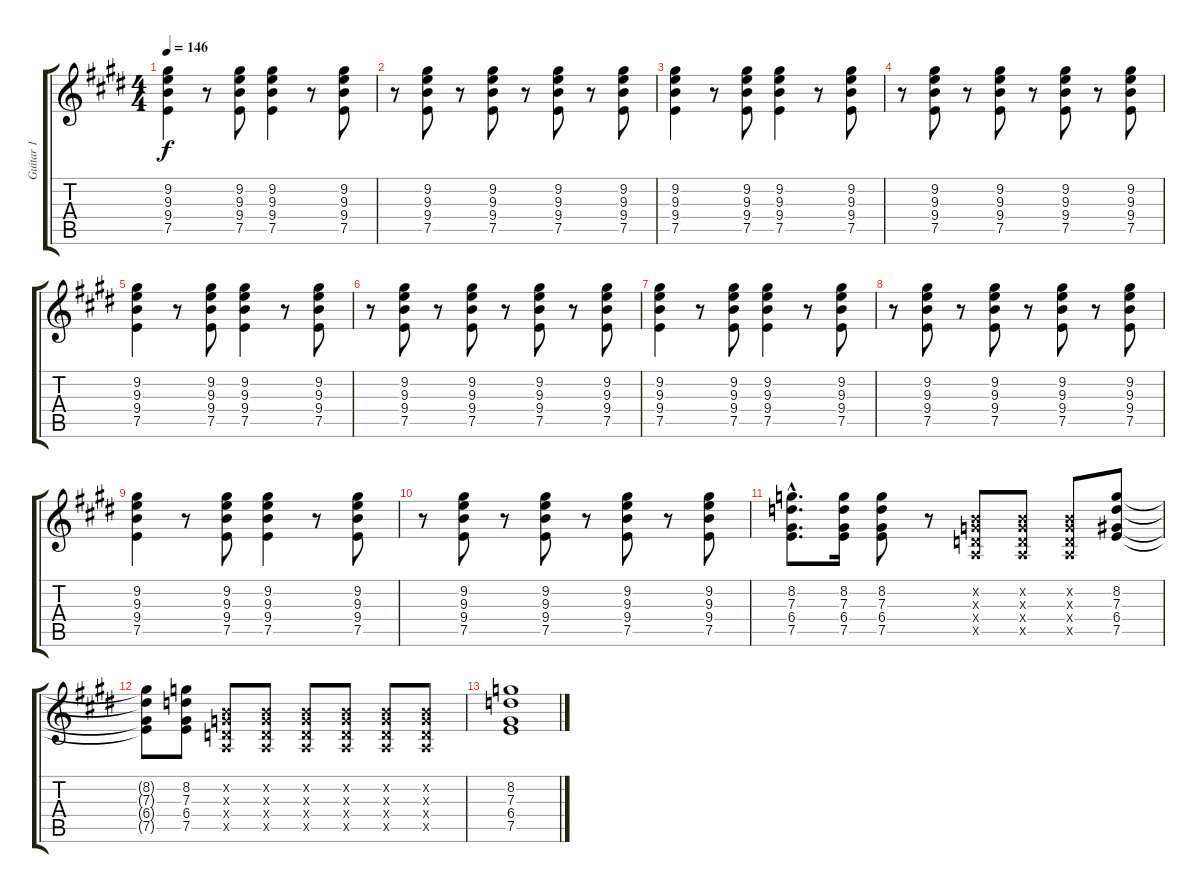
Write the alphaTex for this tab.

\track ("Guitar 1" "Guitar 1") {instrument distortionguitar}
\staff {score tabs}
\tuning (E4 B3 G3 D3 A2 E2) {hide}
\ts (4 4)
\tempo 146
\clef g2
\ks e
(9.2 9.3 9.4 7.5).4{dy f} r.8 (9.2 9.3 9.4 7.5).8 (9.2 9.3 9.4 7.5).4 r.8 (9.2 9.3 9.4 7.5).8 |
r.8 (9.2 9.3 9.4 7.5).8 r.8 (9.2 9.3 9.4 7.5).8 r.8 (9.2 9.3 9.4 7.5).8 r.8 (9.2 9.3 9.4 7.5).8 |
(9.2 9.3 9.4 7.5).4 r.8 (9.2 9.3 9.4 7.5).8 (9.2 9.3 9.4 7.5).4 r.8 (9.2 9.3 9.4 7.5).8 |
r.8 (9.2 9.3 9.4 7.5).8 r.8 (9.2 9.3 9.4 7.5).8 r.8 (9.2 9.3 9.4 7.5).8 r.8 (9.2 9.3 9.4 7.5).8 |
(9.2 9.3 9.4 7.5).4 r.8 (9.2 9.3 9.4 7.5).8 (9.2 9.3 9.4 7.5).4 r.8 (9.2 9.3 9.4 7.5).8 |
r.8 (9.2 9.3 9.4 7.5).8 r.8 (9.2 9.3 9.4 7.5).8 r.8 (9.2 9.3 9.4 7.5).8 r.8 (9.2 9.3 9.4 7.5).8 |
(9.2 9.3 9.4 7.5).4 r.8 (9.2 9.3 9.4 7.5).8 (9.2 9.3 9.4 7.5).4 r.8 (9.2 9.3 9.4 7.5).8 |
r.8 (9.2 9.3 9.4 7.5).8 r.8 (9.2 9.3 9.4 7.5).8 r.8 (9.2 9.3 9.4 7.5).8 r.8 (9.2 9.3 9.4 7.5).8 |
(9.2 9.3 9.4 7.5).4 r.8 (9.2 9.3 9.4 7.5).8 (9.2 9.3 9.4 7.5).4 r.8 (9.2 9.3 9.4 7.5).8 |
r.8 (9.2 9.3 9.4 7.5).8 r.8 (9.2 9.3 9.4 7.5).8 r.8 (9.2 9.3 9.4 7.5).8 r.8 (9.2 9.3 9.4 7.5).8 |
(8.2{hac} 7.3{hac} 6.4{hac} 7.5{hac}).8{d} (8.2 7.3 6.4 7.5).16 (8.2 7.3 6.4 7.5).8 r.8 (0.2{x} 0.3{x} 0.4{x} 0.5{x}).8 (0.2{x} 0.3{x} 0.4{x} 0.5{x}).8 (0.2{x} 0.3{x} 0.4{x} 0.5{x}).8 (8.2 7.3 6.4 7.5).8 |
(8.2{t} 7.3{t} 6.4{t} 7.5{t}).8 (8.2 7.3 6.4 7.5).8 (0.2{x} 0.3{x} 0.4{x} 0.5{x}).8 (0.2{x} 0.3{x} 0.4{x} 0.5{x}).8 (0.2{x} 0.3{x} 0.4{x} 0.5{x}).8 (0.2{x} 0.3{x} 0.4{x} 0.5{x}).8 (0.2{x} 0.3{x} 0.4{x} 0.5{x}).8 (0.2{x} 0.3{x} 0.4{x} 0.5{x}).8 |
(8.2 7.3 6.4 7.5).1
